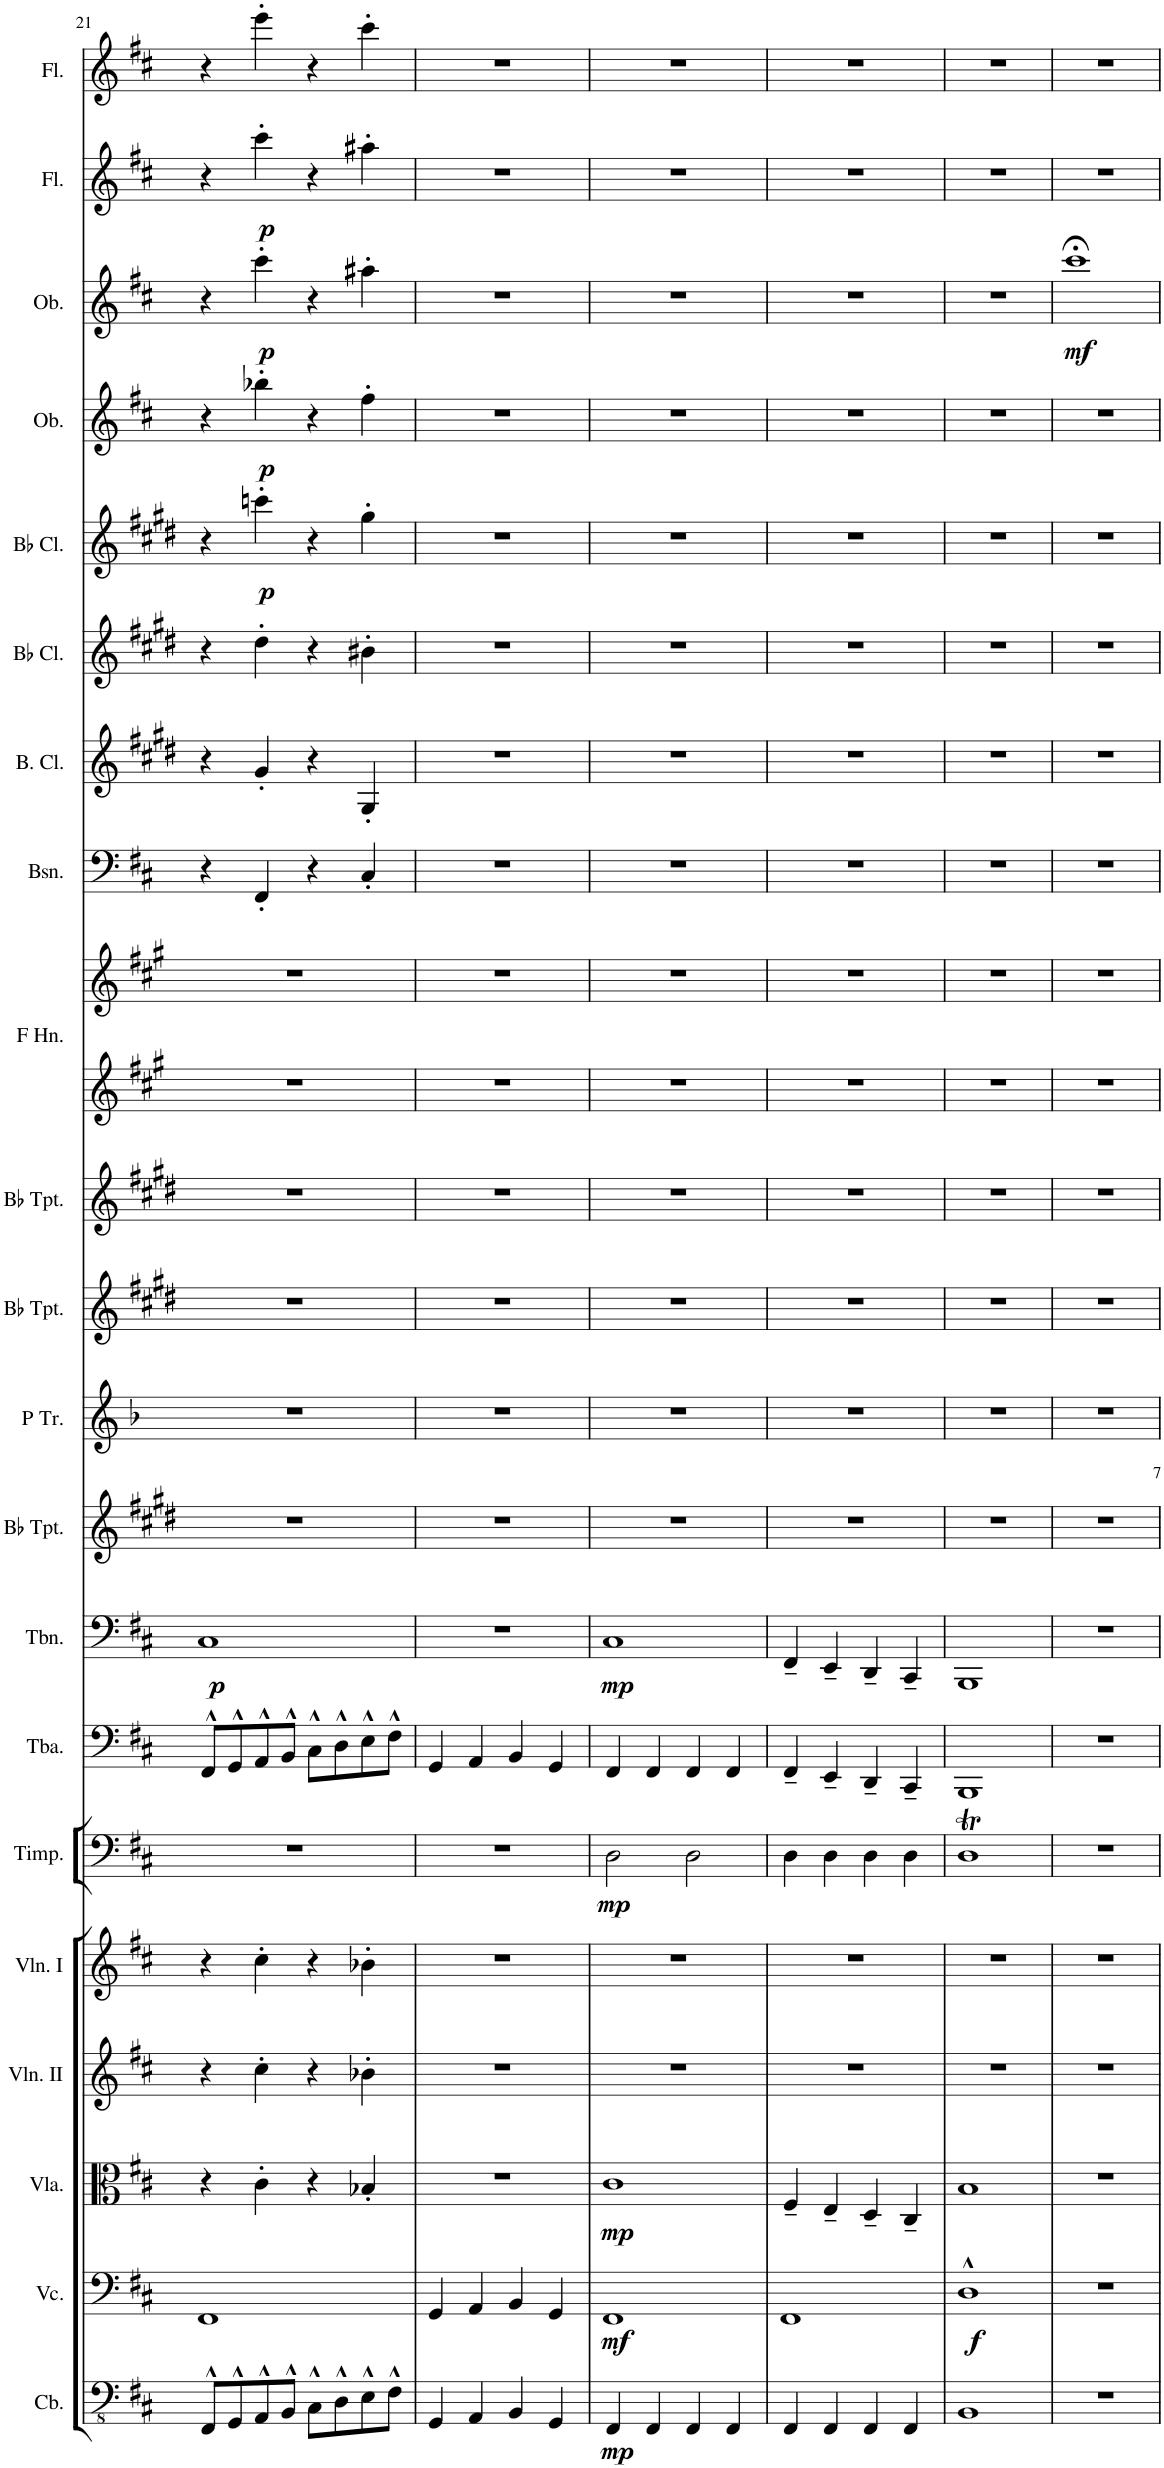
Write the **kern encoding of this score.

**kern	**dynam	**kern	**dynam	**kern	**dynam	**kern	**kern	**kern	**dynam	**kern	**kern	**dynam	**kern	**kern	**kern	**kern	**kern	**kern	**kern	**kern	**kern	**kern	**dynam	**kern	**dynam	**kern	**dynam	**kern	**dynam	**kern
*part21	*part21	*part20	*part20	*part19	*part19	*part18	*part17	*part16	*part16	*part15	*part14	*part14	*part13	*part12	*part11	*part10	*part9	*part9	*part8	*part7	*part6	*part5	*part5	*part4	*part4	*part3	*part3	*part2	*part2	*part1
*staff22	*staff22	*staff21	*staff21	*staff20	*staff20	*staff19	*staff18	*staff17	*staff17	*staff16	*staff15	*staff15	*staff14	*staff13	*staff12	*staff11	*staff10	*staff9	*staff8	*staff7	*staff6	*staff5	*staff5	*staff4	*staff4	*staff3	*staff3	*staff2	*staff2	*staff1
*I"Contrabasses	*	*I"Violoncellos	*	*I"Violas	*	*I"Violins II	*I"Violins I	*I"Timpani	*	*I"Tuba	*I"Trombone	*	*I"Trumpet 2	*I"Piccolo Trumpet	*I"Bb Trumpet	*I"Trumpet 1	*I"Horns in F	*	*I"Bassoons	*I"Bass Clarinet	*I"Clarinet 2	*I"Clarinet 1	*	*I"Oboe 2	*	*I"Oboe 1	*	*I"Flute 2	*	*I"Flute 1
*I'Cb.	*	*I'Vc.	*	*I'Vla.	*	*I'Vln. II	*I'Vln. I	*I'Timp.	*	*I'Tba.	*I'Tbn.	*	*	*I'P Tr.	*I'Bb Tpt.	*	*	*	*I'Bsn.	*I'B. Cl.	*	*	*	*I'Ob.	*	*I'Ob.	*	*I'Fl.	*	*I'Fl.
!!LO:PB:g=z
*clefFv4	*	*clefF4	*	*clefC3	*	*clefG2	*clefG2	*clefF4	*	*clefF4	*clefF4	*	*clefG2	*clefG2	*clefG2	*clefG2	*clefG2	*clefG2	*clefF4	*clefG2	*clefG2	*clefG2	*	*clefG2	*	*clefG2	*	*clefG2	*	*clefG2
*Trd7c12	*	*	*	*	*	*	*	*	*	*	*	*	*Trd1c2	*Trd2c3	*Trd1c2	*Trd1c2	*Trd4c7	*Trd4c7	*	*Trd8c14	*Trd1c2	*Trd1c2	*	*	*	*	*	*	*	*
*k[f#c#]	*	*k[f#c#]	*	*k[f#c#]	*	*k[f#c#]	*k[f#c#]	*k[f#c#]	*	*k[f#c#]	*k[f#c#]	*	*k[f#c#g#d#]	*k[b-]	*k[f#c#g#d#]	*k[f#c#g#d#]	*k[f#c#g#]	*k[f#c#g#]	*k[f#c#]	*k[f#c#g#d#]	*k[f#c#g#d#]	*k[f#c#g#d#]	*	*k[f#c#]	*	*k[f#c#]	*	*k[f#c#]	*	*k[f#c#]
*M4/4	*	*M4/4	*	*M4/4	*	*M4/4	*M4/4	*M4/4	*	*M4/4	*M4/4	*	*M4/4	*M4/4	*M4/4	*M4/4	*M4/4	*M4/4	*M4/4	*M4/4	*M4/4	*M4/4	*	*M4/4	*	*M4/4	*	*M4/4	*	*M4/4
=21	=21	=21	=21	=21	=21	=21	=21	=21	=21	=21	=21	=21	=21	=21	=21	=21	=21	=21	=21	=21	=21	=21	=21	=21	=21	=21	=21	=21	=21	=21
!	!	!	!	!	!	!	!	!	!	!	!	!LO:DY:b	!	!	!	!	!	!	!	!	!	!	!	!	!	!	!	!	!	!
8FFF#^^/L	.	1FF#	.	4r	.	4r	4r	1r	.	8FF#^^/L	1C#	p	1r	1r	1r	1r	1r	1r	4r	4r	4r	4r	.	4r	.	4r	.	4r	.	4r
8GGG^^/	.	.	.	.	.	.	.	.	.	8GG^^/	.	.	.	.	.	.	.	.	.	.	.	.	.	.	.	.	.	.	.	.
!	!	!	!	!	!	!	!	!	!	!	!	!	!	!	!	!	!	!	!	!	!	!	!LO:DY:b	!	!LO:DY:b	!	!LO:DY:b	!	!LO:DY:b	!
8AAA^^/	.	.	.	4c#'\	.	4cc#'\	4cc#'\	.	.	8AA^^/	.	.	.	.	.	.	.	.	4FF#'/	4g#'/	4dd#'\	4cccn'\	p	4bb-X'\	p	4ccc#'\	p	4ccc#'\	p	4eee'\
8BBB^^/J	.	.	.	.	.	.	.	.	.	8BB^^/J	.	.	.	.	.	.	.	.	.	.	.	.	.	.	.	.	.	.	.	.
8CC#^^\L	.	.	.	4r	.	4r	4r	.	.	8C#^^\L	.	.	.	.	.	.	.	.	4r	4r	4r	4r	.	4r	.	4r	.	4r	.	4r
8DD^^\	.	.	.	.	.	.	.	.	.	8D^^\	.	.	.	.	.	.	.	.	.	.	.	.	.	.	.	.	.	.	.	.
8EE^^\	.	.	.	4B-X'/	.	4b-X'\	4b-X'\	.	.	8E^^\	.	.	.	.	.	.	.	.	4C#'/	4G#'/	4b#X'\	4gg#'\	.	4ff#'\	.	4aa#X'\	.	4aa#X'\	.	4ccc#'\
8FF#^^\J	.	.	.	.	.	.	.	.	.	8F#^^\J	.	.	.	.	.	.	.	.	.	.	.	.	.	.	.	.	.	.	.	.
=22	=22	=22	=22	=22	=22	=22	=22	=22	=22	=22	=22	=22	=22	=22	=22	=22	=22	=22	=22	=22	=22	=22	=22	=22	=22	=22	=22	=22	=22	=22
4GGG/	.	4GG/	.	1r	.	1r	1r	1r	.	4GG/	1r	.	1r	1r	1r	1r	1r	1r	1r	1r	1r	1r	.	1r	.	1r	.	1r	.	1r
4AAA/	.	4AA/	.	.	.	.	.	.	.	4AA/	.	.	.	.	.	.	.	.	.	.	.	.	.	.	.	.	.	.	.	.
4BBB/	.	4BB/	.	.	.	.	.	.	.	4BB/	.	.	.	.	.	.	.	.	.	.	.	.	.	.	.	.	.	.	.	.
4GGG/	.	4GG/	.	.	.	.	.	.	.	4GG/	.	.	.	.	.	.	.	.	.	.	.	.	.	.	.	.	.	.	.	.
=23	=23	=23	=23	=23	=23	=23	=23	=23	=23	=23	=23	=23	=23	=23	=23	=23	=23	=23	=23	=23	=23	=23	=23	=23	=23	=23	=23	=23	=23	=23
!	!LO:DY:b	!	!LO:DY:b	!	!LO:DY:b	!	!	!	!LO:DY:b	!	!	!LO:DY:b	!	!	!	!	!	!	!	!	!	!	!	!	!	!	!	!	!	!
4FFF#/	mp	1FF#	mf	1c#	mp	1r	1r	2D\	mp	4FF#/	1C#	mp	1r	1r	1r	1r	1r	1r	1r	1r	1r	1r	.	1r	.	1r	.	1r	.	1r
4FFF#/	.	.	.	.	.	.	.	.	.	4FF#/	.	.	.	.	.	.	.	.	.	.	.	.	.	.	.	.	.	.	.	.
4FFF#/	.	.	.	.	.	.	.	2D\	.	4FF#/	.	.	.	.	.	.	.	.	.	.	.	.	.	.	.	.	.	.	.	.
4FFF#/	.	.	.	.	.	.	.	.	.	4FF#/	.	.	.	.	.	.	.	.	.	.	.	.	.	.	.	.	.	.	.	.
=24	=24	=24	=24	=24	=24	=24	=24	=24	=24	=24	=24	=24	=24	=24	=24	=24	=24	=24	=24	=24	=24	=24	=24	=24	=24	=24	=24	=24	=24	=24
4FFF#/	.	1FF#	.	4F#~/	.	1r	1r	4D\	.	4FF#~/	4FF#~/	.	1r	1r	1r	1r	1r	1r	1r	1r	1r	1r	.	1r	.	1r	.	1r	.	1r
4FFF#/	.	.	.	4E~/	.	.	.	4D\	.	4EE~/	4EE~/	.	.	.	.	.	.	.	.	.	.	.	.	.	.	.	.	.	.	.
4FFF#/	.	.	.	4D~/	.	.	.	4D\	.	4DD~/	4DD~/	.	.	.	.	.	.	.	.	.	.	.	.	.	.	.	.	.	.	.
4FFF#/	.	.	.	4C#~/	.	.	.	4D\	.	4CC#~/	4CC#~/	.	.	.	.	.	.	.	.	.	.	.	.	.	.	.	.	.	.	.
=25	=25	=25	=25	=25	=25	=25	=25	=25	=25	=25	=25	=25	=25	=25	=25	=25	=25	=25	=25	=25	=25	=25	=25	=25	=25	=25	=25	=25	=25	=25
!	!	!	!LO:DY:b	!	!	!	!	!	!	!	!	!	!	!	!	!	!	!	!	!	!	!	!	!	!	!	!	!	!	!
1BBB	.	1D^^	f	1B	.	1r	1r	1DT	.	1BBB	1BBB	.	1r	1r	1r	1r	1r	1r	1r	1r	1r	1r	.	1r	.	1r	.	1r	.	1r
=26	=26	=26	=26	=26	=26	=26	=26	=26	=26	=26	=26	=26	=26	=26	=26	=26	=26	=26	=26	=26	=26	=26	=26	=26	=26	=26	=26	=26	=26	=26
!	!	!	!	!	!	!	!	!	!	!	!	!	!	!	!	!	!	!	!	!	!	!	!	!	!	!	!LO:DY:b	!	!	!
1r	.	1r	.	1r	.	1r	1r	1r	.	1r	1r	.	1r	1r	1r	1r	1r	1r	1r	1r	1r	1r	.	1r	.	1ccc#;<	mf	1r	.	1r
=	=	=	=	=	=	=	=	=	=	=	=	=	=	=	=	=	=	=	=	=	=	=	=	=	=	=	=	=	=	=
*-	*-	*-	*-	*-	*-	*-	*-	*-	*-	*-	*-	*-	*-	*-	*-	*-	*-	*-	*-	*-	*-	*-	*-	*-	*-	*-	*-	*-	*-	*-
